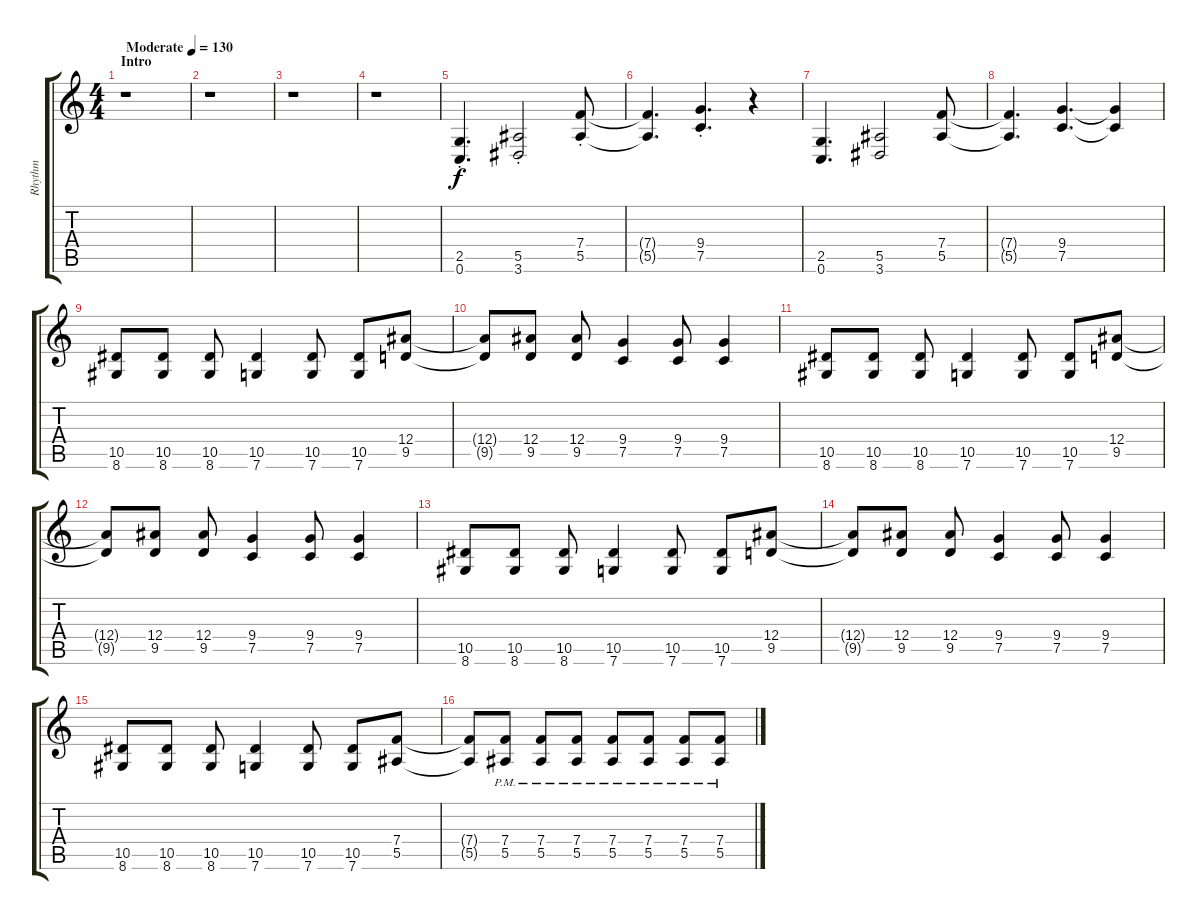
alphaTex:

\track ("Rhythm" "Rhythm") {instrument distortionguitar}
\staff {score tabs}
\tuning (C4 G3 Eb3 Bb2 F2 C2) {hide}
\ts (4 4)
\section ("" "Intro")
\tempo (130 "Moderate")
\clef g2
\ks c
r.1{dy f instrument distortionguitar} |
r.1 |
r.1 |
r.1 |
(2.5{st} 0.6{st}).4{d} (5.5{st} 3.6{st}).2 (7.4{st} 5.5{st}).8 |
(7.4{t} 5.5{t}).4{d} (9.4 7.5{st}).4{d} r.4 |
(2.5 0.6).4{d} (5.5 3.6).2 (7.4 5.5).8 |
(7.4{t} 5.5{t}).4{d} (9.4 7.5).4{d} (9.4{t} 7.5{t}).4 |
(10.5 8.6).8 (10.5 8.6).8 (10.5 8.6).8 (10.5 7.6).4 (10.5 7.6).8 (10.5 7.6).8 (12.4 9.5).8 |
(12.4{t} 9.5{t}).8 (12.4 9.5).8 (12.4 9.5).8 (9.4 7.5).4 (9.4 7.5).8 (9.4 7.5).4 |
(10.5 8.6).8 (10.5 8.6).8 (10.5 8.6).8 (10.5 7.6).4 (10.5 7.6).8 (10.5 7.6).8 (12.4 9.5).8 |
(12.4{t} 9.5{t}).8 (12.4 9.5).8 (12.4 9.5).8 (9.4 7.5).4 (9.4 7.5).8 (9.4 7.5).4 |
(10.5 8.6).8 (10.5 8.6).8 (10.5 8.6).8 (10.5 7.6).4 (10.5 7.6).8 (10.5 7.6).8 (12.4 9.5).8 |
(12.4{t} 9.5{t}).8 (12.4 9.5).8 (12.4 9.5).8 (9.4 7.5).4 (9.4 7.5).8 (9.4 7.5).4 |
(10.5 8.6).8 (10.5 8.6).8 (10.5 8.6).8 (10.5 7.6).4 (10.5 7.6).8 (10.5 7.6).8 (7.4 5.5).8 |
(7.4{t} 5.5{t}).8 (7.4{pm} 5.5{pm}).8 (7.4{pm} 5.5{pm}).8 (7.4{pm} 5.5{pm}).8 (7.4{pm} 5.5{pm}).8 (7.4{pm} 5.5{pm}).8 (7.4{pm} 5.5{pm}).8 (7.4{pm} 5.5{pm}).8
